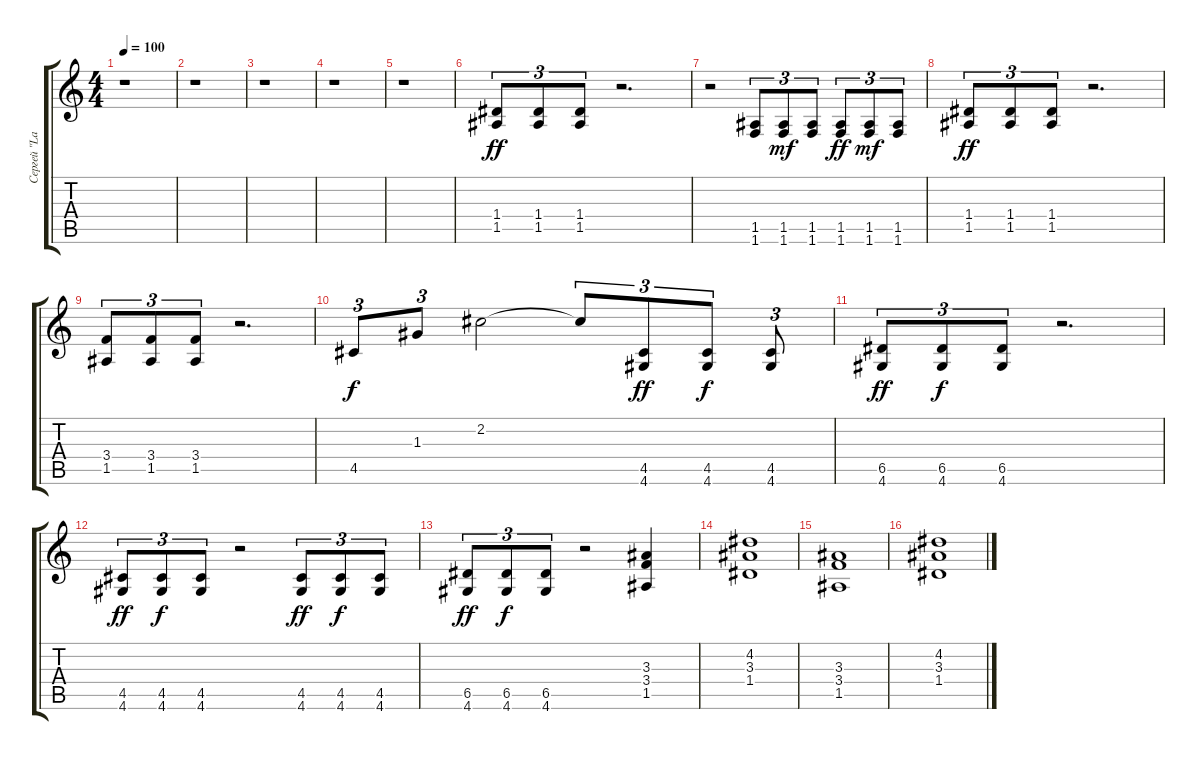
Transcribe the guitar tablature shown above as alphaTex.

\track ("Сергей \"Lazar\"" "Сергей \"La") {instrument distortionguitar}
\staff {score tabs}
\tuning (E4 B3 G3 D3 A2 E2) {hide}
\ts (4 4)
\tempo 100
\clef g2
\ks c
r.1{dy ff} |
r.1 |
r.1 |
r.1 |
r.1 |
(1.4 1.5).8{tu (3 2)} (1.4 1.5).8{tu (3 2)} (1.4 1.5).8{tu (3 2)} r.2{d} |
r.2 (1.5 1.6).8{tu (3 2)} (1.5 1.6).8{tu (3 2) dy mf} (1.5 1.6).8{tu (3 2)} (1.5 1.6).8{tu (3 2) dy ff} (1.5 1.6).8{tu (3 2) dy mf} (1.5 1.6).8{tu (3 2)} |
(1.4 1.5).8{tu (3 2) dy ff} (1.4 1.5).8{tu (3 2)} (1.4 1.5).8{tu (3 2)} r.2{d} |
(3.4 1.5).8{tu (3 2)} (3.4 1.5).8{tu (3 2)} (3.4 1.5).8{tu (3 2)} r.2{d} |
4.5.8{tu (3 2) dy f} 1.3.8{tu (3 2)} 2.2.2 2.2{t}.8{tu (3 2)} (4.5 4.6).8{tu (3 2) dy ff} (4.5 4.6).8{tu (3 2) dy f} (4.5 4.6).8{tu (3 2)} |
(6.5 4.6).8{tu (3 2) dy ff} (6.5 4.6).8{tu (3 2) dy f} (6.5 4.6).8{tu (3 2)} r.2{d} |
(4.5 4.6).8{tu (3 2) dy ff} (4.5 4.6).8{tu (3 2) dy f} (4.5 4.6).8{tu (3 2)} r.2 (4.5 4.6).8{tu (3 2) dy ff} (4.5 4.6).8{tu (3 2) dy f} (4.5 4.6).8{tu (3 2)} |
(6.5 4.6).8{tu (3 2) dy ff} (6.5 4.6).8{tu (3 2) dy f} (6.5 4.6).8{tu (3 2)} r.2 (3.3 3.4 1.5).4 |
(4.2 3.3 1.4).1 |
(3.3 3.4 1.5).1 |
(4.2 3.3 1.4).1
